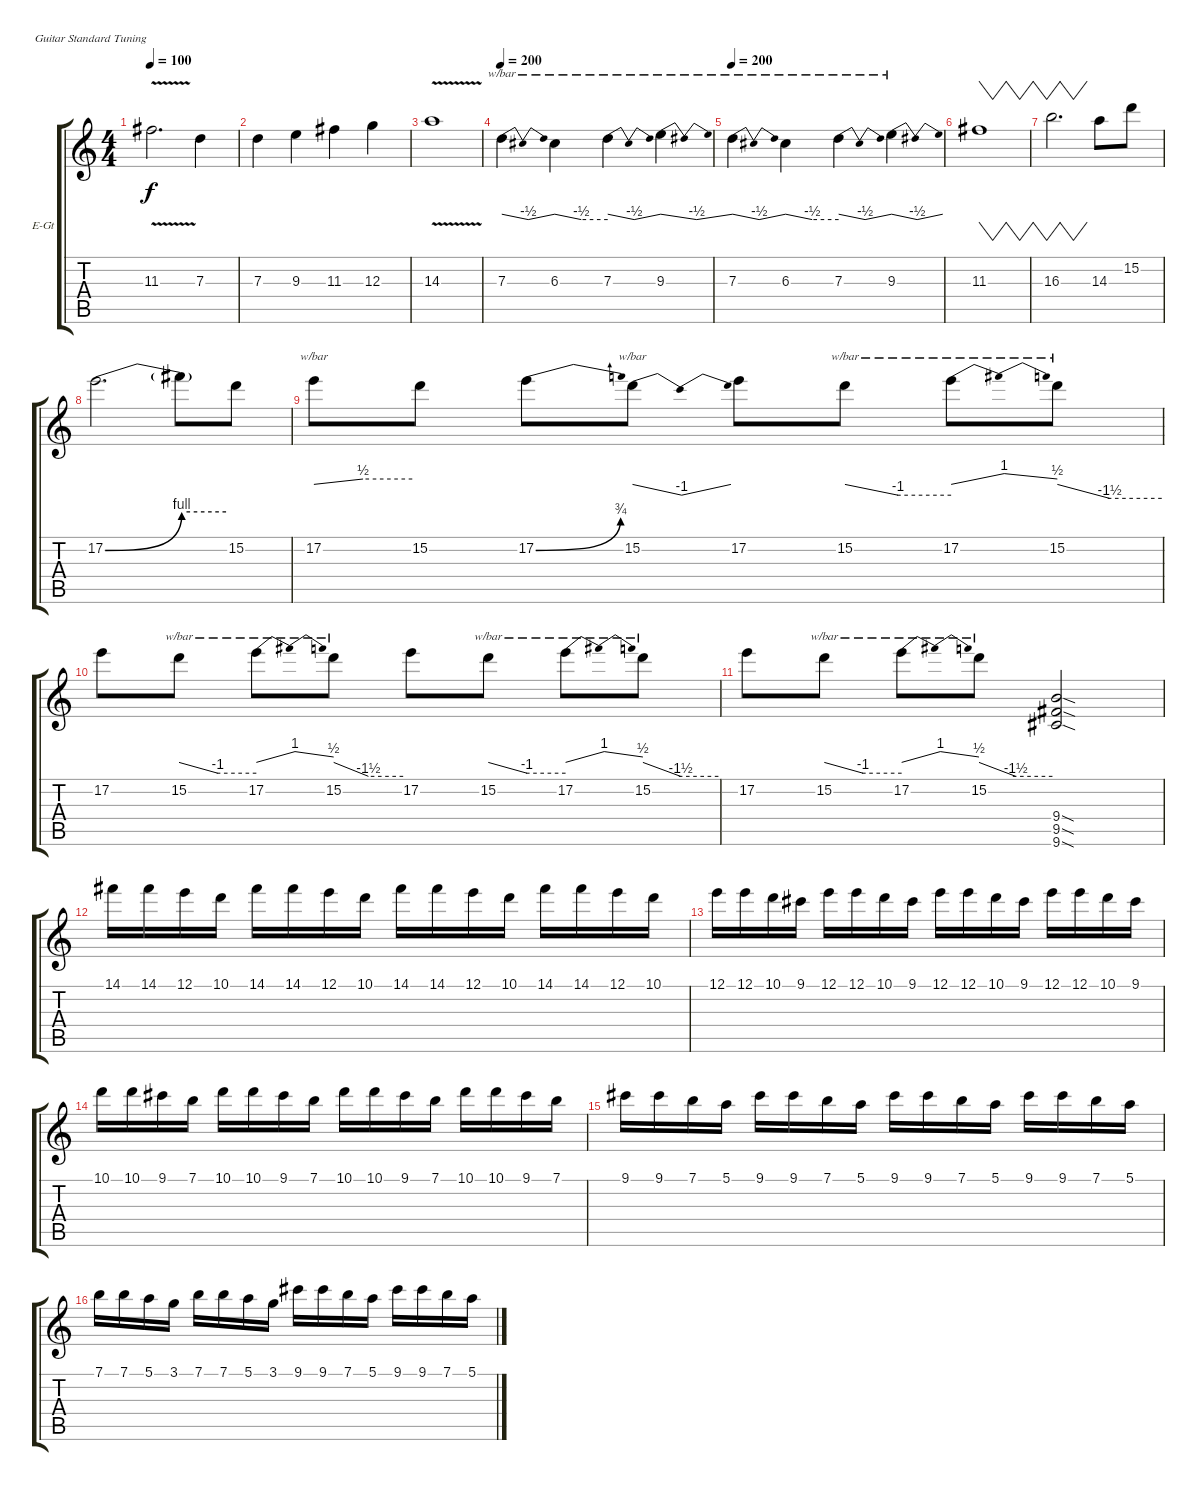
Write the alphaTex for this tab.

\bracketExtendMode groupsimilarinstruments
\firstSystemTrackNameOrientation horizontal
\otherSystemsTrackNameOrientation horizontal
\track ("Guitare Principale" "E-Gt") {instrument distortionguitar}
\staff {score tabs}
\tuning (E4 B3 G3 D3 A2 E2)
\ts (4 4)
\tempo 100
\clef g2
\ks c
11.3{v}.2{d dy f} 7.3.4 |
7.3.4 9.3.4 11.3.4 12.3.4 |
14.3{v}.1 |
\tempo 200
7.3.4{tbe (dip default 0 0 30 -2 60 0)} 6.3.4{tbe (custom default 0 0 30 -2 60 -2)} 7.3.4{tbe (dip default 0 0 30 -2 60 0)} 9.3.4{tbe (dip default 0 0 30 -2 60 0)} |
\tempo 200
7.3.4{tbe (dip default 0 0 30 -2 60 0)} 6.3.4{tbe (custom default 0 0 30 -2 60 -2)} 7.3.4{tbe (dip default 0 0 30 -2 60 0)} 9.3.4{tbe (dip default 0 0 30 -2 60 0)} |
11.3.1{vw} |
16.3.2{vw d} 14.3.8 15.2.8 |
17.2{be (bend 0 0 60 4)}.2{d} 17.2{be (hold 0 4 60 4) t}.8 15.2.8 |
17.2.8{tbe (custom default 0 0 30 2 60 2)} 15.2.8 17.2{be (bend 0 0 60 3)}.8 15.2.8{tbe (dip default 0 0 30 -4 60 0)} 17.2.8 15.2.8{tbe (custom default 0 0 30 -4 60 -4)} 17.2.8{tbe (dip default 0 0 30 4 60 2)} 15.2.8{tbe (custom default 0 0 30 -6 60 -6)} |
17.2.8 15.2.8{tbe (custom default 0 0 30 -4 60 -4)} 17.2.8{tbe (dip default 0 0 30 4 60 2)} 15.2.8{tbe (custom default 0 0 30 -6 60 -6)} 17.2.8 15.2.8{tbe (custom default 0 0 30 -4 60 -4)} 17.2.8{tbe (dip default 0 0 30 4 60 2)} 15.2.8{tbe (custom default 0 0 30 -6 60 -6)} |
17.2.8 15.2.8{tbe (custom default 0 0 30 -4 60 -4)} 17.2.8{tbe (dip default 0 0 30 4 60 2)} 15.2.8{tbe (custom default 0 0 30 -6 60 -6)} (9.4{sod} 9.5{sod} 9.6{sod}).2 |
14.1.16 14.1.16 12.1.16 10.1.16 14.1.16 14.1.16 12.1.16 10.1.16 14.1.16 14.1.16 12.1.16 10.1.16 14.1.16 14.1.16 12.1.16 10.1.16 |
12.1.16 12.1.16 10.1.16 9.1.16 12.1.16 12.1.16 10.1.16 9.1.16 12.1.16 12.1.16 10.1.16 9.1.16 12.1.16 12.1.16 10.1.16 9.1.16 |
10.1.16 10.1.16 9.1.16 7.1.16 10.1.16 10.1.16 9.1.16 7.1.16 10.1.16 10.1.16 9.1.16 7.1.16 10.1.16 10.1.16 9.1.16 7.1.16 |
9.1.16 9.1.16 7.1.16 5.1.16 9.1.16 9.1.16 7.1.16 5.1.16 9.1.16 9.1.16 7.1.16 5.1.16 9.1.16 9.1.16 7.1.16 5.1.16 |
7.1.16 7.1.16 5.1.16 3.1.16 7.1.16 7.1.16 5.1.16 3.1.16 9.1.16 9.1.16 7.1.16 5.1.16 9.1.16 9.1.16 7.1.16 5.1.16
